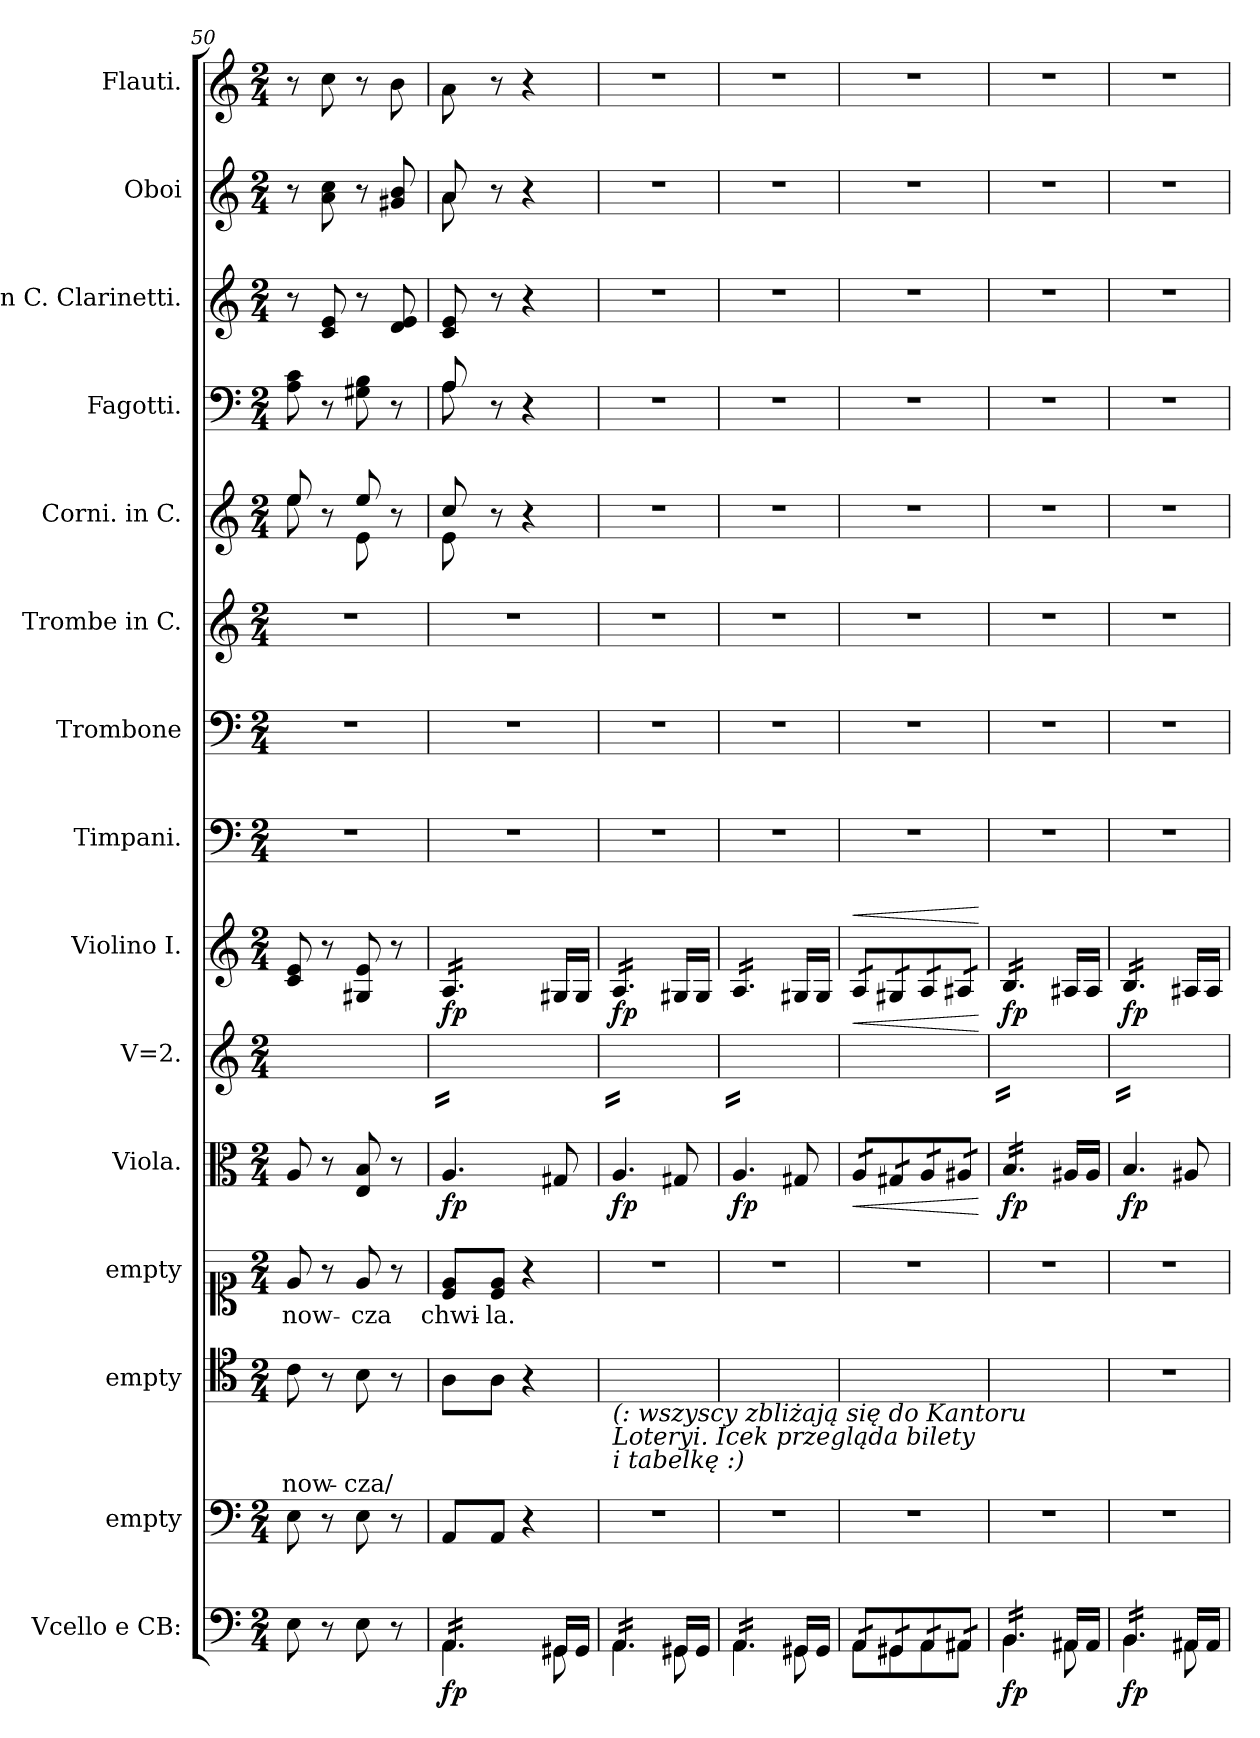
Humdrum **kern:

**kern	**dynam	**kern	**kern	**text	**kern	**text	**kern	**dynam	**kern	**dynam	**kern	**dynam	**kern	**kern	**kern	**kern	**kern	**kern	**kern	**kern
*part15	*part15	*part14	*part13	*part13	*part12	*part12	*part11	*part11	*part10	*part10	*part9	*part9	*part8	*part7	*part6	*part5	*part4	*part3	*part2	*part1
*staff15	*staff15	*staff14	*staff13	*staff13	*staff12	*staff12	*staff11	*staff11	*staff10	*staff10	*staff9	*staff9	*staff8	*staff7	*staff6	*staff5	*staff4	*staff3	*staff2	*staff1
*I"Vcello e CB:	*	*I"empty	*I"empty	*	*I"empty	*	*I"Viola.	*	*I"V=2.	*	*I"Violino I.	*	*I"Timpani.	*I"Trombone	*I"Trombe in C.	*I"Corni. in C.	*I"Fagotti.	*I"in C. Clarinetti.	*I"Oboi	*I"Flauti.
*I'Cb	*	*	*	*	*	*	*I'Vla	*	*	*	*I'Vln	*	*I'Timp	*I'Trb	*	*	*	*I'Cl	*I'Ob	*I'Fl
*clefF4	*	*clefF4	*clefC4	*	*clefC1	*	*clefC3	*	*clefG2	*	*clefG2	*	*clefF4	*clefF4	*clefG2	*clefG2	*clefF4	*clefG2	*clefG2	*clefG2
*k[]	*	*k[]	*k[]	*	*k[]	*	*k[]	*	*k[]	*	*k[]	*	*k[]	*k[]	*k[]	*k[]	*k[]	*k[]	*k[]	*k[]
*C:	*	*C:	*C:	*	*C:	*	*C:	*	*C:	*	*C:	*	*C:	*C:	*C:	*C:	*C:	*C:	*C:	*C:
*M2/4	*	*M2/4	*M2/4	*	*M2/4	*	*M2/4	*	*M2/4	*	*M2/4	*	*M2/4	*M2/4	*M2/4	*M2/4	*M2/4	*M2/4	*M2/4	*M2/4
=50	=50	=50	=50	=50	=50	=50	=50	=50	=50	=50	=50	=50	=50	=50	=50	=50	=50	=50	=50	=50
!	!	!	!	!LO:LY:i	!	!	!	!	!	!	!	!	!	!	!	!	!	!	!	!
*	*	*	*	*	*	*	*	*	*	*	*	*	*	*	*	*^	*	*	*	*
8E\	.	8E\	8c\	-now-	8e/	-now-	8A/	.	8cyy/ 8eyy/	.	8c/ 8e/	.	2r	2r	2r	8ee/	8ee\	8A\ 8c\	8r	8r	8r
8r	.	8r	8r	.	8r	.	8r	.	8ryy	.	8r	.	.	.	.	8r	8ryy	8r	8c/ 8e/	8a\ 8cc\	8cc\
!	!	!	!	!LO:LY:i	!	!	!	!	!	!	!	!	!	!	!	!	!	!	!	!	!
8E\	.	8E\	8B\	-cza/	8e/	-cza	8E/ 8B/	.	8G#Xyy/ 8eyy/	.	8G#X/ 8e/	.	.	.	.	8ee/	8e\	8G#X\ 8B\	8r	8r	8r
8r	.	8r	8r	.	8r	.	8r	.	8ryy	.	8r	.	.	.	.	8r	8ryy	8r	8d/ 8e/	8g#X/ 8b/	8b\
=51	=51	=51	=51	=51	=51	=51	=51	=51	=51	=51	=51	=51	=51	=51	=51	=51	=51	=51	=51	=51	=51
*^	*	*	*	*	*	*	*	*	*	*	*	*	*	*	*	*	*	*^	*	*^	*
*tremolo	*	*	*	*	*	*	*	*	*	*	*	*	*	*	*	*	*	*	*	*	*	*	*	*
*	*	*	*	*	*	*	*	*	*	*tremolo	*	*	*	*	*	*	*	*	*	*	*	*	*	*
*	*	*	*	*	*	*	*	*	*	*	*	*tremolo	*	*	*	*	*	*	*	*	*	*	*	*
16AA/LL	4.AA\	fp	8AA/L	8A\L	.	8c/ 8e/L	chwi-	4.A/	fp	16A/yyLL	.	16A/LL	fp	2r	2r	2r	8cc/	8e\	8A/	8A\	8c/ 8e/	8a/	8a\	8a\
16AA/	.	.	.	.	.	.	.	.	.	16A/yy	.	16A/	.	.	.	.	.	.	.	.	.	.	.	.
16AA/	.	.	8AA/J	8A\J	.	8c/ 8e/J	-la.	.	.	16A/yy	.	16A/	.	.	.	.	8r	4.ryy	8r	4.ryy	8r	8r	4.ryy	8r
16AA/	.	.	.	.	.	.	.	.	.	16A/yy	.	16A/	.	.	.	.	.	.	.	.	.	.	.	.
16AA/	.	.	4r	4r	.	4r	.	.	.	16A/yy	.	16A/	.	.	.	.	4r	.	4r	.	4r	4r	.	4r
16AA/JJ	.	.	.	.	.	.	.	.	.	16A/yyJJ	.	16A/JJ	.	.	.	.	.	.	.	.	.	.	.	.
*	*	*	*	*	*	*	*	*	*	*	*	*Xtremolo	*	*	*	*	*	*	*	*	*	*	*	*
*	*	*	*	*	*	*	*	*	*	*Xtremolo	*	*	*	*	*	*	*	*	*	*	*	*	*	*
*Xtremolo	*	*	*	*	*	*	*	*	*	*	*	*	*	*	*	*	*	*	*	*	*	*	*	*
16GG#X/LL	8GG#X\	.	.	.	.	.	.	8G#X/	.	16G#X/LLyy	.	16G#X/LL	.	.	.	.	.	.	.	.	.	.	.	.
16GG#/JJ	.	.	.	.	.	.	.	.	.	16G#/JJyy	.	16G#/JJ	.	.	.	.	.	.	.	.	.	.	.	.
*	*	*	*	*	*	*	*	*	*	*	*	*	*	*	*	*	*v	*v	*	*	*	*v	*v	*
*	*	*	*	*	*	*	*	*	*	*	*	*	*	*	*	*	*	*v	*v	*	*	*
=52	=52	=52	=52	=52	=52	=52	=52	=52	=52	=52	=52	=52	=52	=52	=52	=52	=52	=52	=52	=52	=52
!	!	!	!	!LO:TX:b:i:t=(&colon; wszyscy zbliżają się do Kantoru\nLoteryi. Icek przegląda bilety\ni tabelkę &colon;)	!	!	!	!	!	!	!	!	!	!	!	!	!	!	!	!	!
*tremolo	*	*	*	*	*	*	*	*	*	*	*	*	*	*	*	*	*	*	*	*	*
*	*	*	*	*	*	*	*	*	*	*tremolo	*	*	*	*	*	*	*	*	*	*	*
*	*	*	*	*	*	*	*	*	*	*	*	*tremolo	*	*	*	*	*	*	*	*	*
16AA/LL	4.AA\	.	2r	2ryy	.	2r	.	4.A/	fp	16A/yyLL	.	16A/LL	fp	2r	2r	2r	2r	2r	2r	2r	2r
16AA/	.	.	.	.	.	.	.	.	.	16A/yy	.	16A/	.	.	.	.	.	.	.	.	.
16AA/	.	.	.	.	.	.	.	.	.	16A/yy	.	16A/	.	.	.	.	.	.	.	.	.
16AA/	.	.	.	.	.	.	.	.	.	16A/yy	.	16A/	.	.	.	.	.	.	.	.	.
16AA/	.	.	.	.	.	.	.	.	.	16A/yy	.	16A/	.	.	.	.	.	.	.	.	.
16AA/JJ	.	.	.	.	.	.	.	.	.	16A/yyJJ	.	16A/JJ	.	.	.	.	.	.	.	.	.
*	*	*	*	*	*	*	*	*	*	*	*	*Xtremolo	*	*	*	*	*	*	*	*	*
*	*	*	*	*	*	*	*	*	*	*Xtremolo	*	*	*	*	*	*	*	*	*	*	*
*Xtremolo	*	*	*	*	*	*	*	*	*	*	*	*	*	*	*	*	*	*	*	*	*
16GG#X/LL	8GG#X\	.	.	.	.	.	.	8G#X/	.	16G#X/LLyy	.	16G#X/LL	.	.	.	.	.	.	.	.	.
16GG#/JJ	.	.	.	.	.	.	.	.	.	16G#/JJyy	.	16G#/JJ	.	.	.	.	.	.	.	.	.
=53	=53	=53	=53	=53	=53	=53	=53	=53	=53	=53	=53	=53	=53	=53	=53	=53	=53	=53	=53	=53	=53
*tremolo	*	*	*	*	*	*	*	*	*	*	*	*	*	*	*	*	*	*	*	*	*
*	*	*	*	*	*	*	*	*	*	*tremolo	*	*	*	*	*	*	*	*	*	*	*
*	*	*	*	*	*	*	*	*	*	*	*	*tremolo	*	*	*	*	*	*	*	*	*
16AA/LL	4.AA\	.	2r	2ryy	.	2r	.	4.A/	fp	16A/yyLL	.	16A/LL	.	2r	2r	2r	2r	2r	2r	2r	2r
16AA/	.	.	.	.	.	.	.	.	.	16A/yy	.	16A/	.	.	.	.	.	.	.	.	.
16AA/	.	.	.	.	.	.	.	.	.	16A/yy	.	16A/	.	.	.	.	.	.	.	.	.
16AA/	.	.	.	.	.	.	.	.	.	16A/yy	.	16A/	.	.	.	.	.	.	.	.	.
16AA/	.	.	.	.	.	.	.	.	.	16A/yy	.	16A/	.	.	.	.	.	.	.	.	.
16AA/JJ	.	.	.	.	.	.	.	.	.	16A/yyJJ	.	16A/JJ	.	.	.	.	.	.	.	.	.
*	*	*	*	*	*	*	*	*	*	*	*	*Xtremolo	*	*	*	*	*	*	*	*	*
*	*	*	*	*	*	*	*	*	*	*Xtremolo	*	*	*	*	*	*	*	*	*	*	*
*Xtremolo	*	*	*	*	*	*	*	*	*	*	*	*	*	*	*	*	*	*	*	*	*
16GG#X/LL	8GG#X\	.	.	.	.	.	.	8G#X/	.	16G#X/LLyy	.	16G#X/LL	.	.	.	.	.	.	.	.	.
16GG#/JJ	.	.	.	.	.	.	.	.	.	16G#/JJyy	.	16G#/JJ	.	.	.	.	.	.	.	.	.
=54	=54	=54	=54	=54	=54	=54	=54	=54	=54	=54	=54	=54	=54	=54	=54	=54	=54	=54	=54	=54	=54
!	!	!	!	!	!	!	!	!	!LO:HP:b	!	!LO:HP:a	!	!LO:HP:a	!	!	!	!	!	!	!	!
*tremolo	*	*	*	*	*	*	*	*	*	*	*	*	*	*	*	*	*	*	*	*	*
*	*	*	*	*	*	*	*	*tremolo	*	*	*	*	*	*	*	*	*	*	*	*	*
*	*	*	*	*	*	*	*	*	*	*tremolo	*	*	*	*	*	*	*	*	*	*	*
*	*	*	*	*	*	*	*	*	*	*	*	*tremolo	*	*	*	*	*	*	*	*	*
16AA/LL	8AA\L	.	2r	2ryy	.	2r	.	16A/LL	<	16A/yyLL	<	16A/LL	<	2r	2r	2r	2r	2r	2r	2r	2r
16AA/	.	.	.	.	.	.	.	16A/	.	16A/yy	.	16A/	.	.	.	.	.	.	.	.	.
16GG#X/	8GG#X\	.	.	.	.	.	.	16G#X/	.	16G#X/yy	.	16G#X/	.	.	.	.	.	.	.	.	.
16GG#X/	.	.	.	.	.	.	.	16G#X/	.	16G#X/yy	.	16G#X/	.	.	.	.	.	.	.	.	.
16AA/	8AA\	.	.	.	.	.	.	16A/	.	16A/yy	.	16A/	.	.	.	.	.	.	.	.	.
16AA/	.	.	.	.	.	.	.	16A/	.	16A/yy	.	16A/	.	.	.	.	.	.	.	.	.
16AA#X/	8AA#X\J	.	.	.	.	.	.	16A#X/	.	16A#X/yy	.	16A#X/	.	.	.	.	.	.	.	.	.
16AA#X/JJ	.	.	.	.	.	.	.	16A#X/JJ	.	16A#X/yyJJ	.	16A#X/JJ	.	.	.	.	.	.	.	.	.
*v	*v	*	*	*	*	*	*	*	*	*	*	*	*	*	*	*	*	*	*	*	*
.	.	.	.	.	.	.	.	[	.	[	.	[	.	.	.	.	.	.	.	.
=55	=55	=55	=55	=55	=55	=55	=55	=55	=55	=55	=55	=55	=55	=55	=55	=55	=55	=55	=55	=55
*^	*	*	*	*	*	*	*	*	*	*	*	*	*	*	*	*	*	*	*	*
16BB/LL	4.BB\	fp	2r	2ryy	.	2r	.	16B/LL	fp	16B/yyLL	.	16B/LL	fp	2r	2r	2r	2r	2r	2r	2r	2r
16BB/	.	.	.	.	.	.	.	16B/	.	16B/yy	.	16B/	.	.	.	.	.	.	.	.	.
16BB/	.	.	.	.	.	.	.	16B/	.	16B/yy	.	16B/	.	.	.	.	.	.	.	.	.
16BB/	.	.	.	.	.	.	.	16B/	.	16B/yy	.	16B/	.	.	.	.	.	.	.	.	.
16BB/	.	.	.	.	.	.	.	16B/	.	16B/yy	.	16B/	.	.	.	.	.	.	.	.	.
16BB/JJ	.	.	.	.	.	.	.	16B/JJ	.	16B/yyJJ	.	16B/JJ	.	.	.	.	.	.	.	.	.
*	*	*	*	*	*	*	*	*	*	*	*	*Xtremolo	*	*	*	*	*	*	*	*	*
*	*	*	*	*	*	*	*	*	*	*Xtremolo	*	*	*	*	*	*	*	*	*	*	*
*	*	*	*	*	*	*	*	*Xtremolo	*	*	*	*	*	*	*	*	*	*	*	*	*
*Xtremolo	*	*	*	*	*	*	*	*	*	*	*	*	*	*	*	*	*	*	*	*	*
16AA#X/LL	8AA#X\	.	.	.	.	.	.	16A#X/LL	.	16A#X/LLyy	.	16A#X/LL	.	.	.	.	.	.	.	.	.
16AA#/JJ	.	.	.	.	.	.	.	16A#/JJ	.	16A#/JJyy	.	16A#/JJ	.	.	.	.	.	.	.	.	.
=56	=56	=56	=56	=56	=56	=56	=56	=56	=56	=56	=56	=56	=56	=56	=56	=56	=56	=56	=56	=56	=56
*tremolo	*	*	*	*	*	*	*	*	*	*	*	*	*	*	*	*	*	*	*	*	*
*	*	*	*	*	*	*	*	*	*	*tremolo	*	*	*	*	*	*	*	*	*	*	*
*	*	*	*	*	*	*	*	*	*	*	*	*tremolo	*	*	*	*	*	*	*	*	*
16BB/LL	4.BB\	fp	2r	2r	.	2r	.	4.B/	fp	16B/yyLL	.	16B/LL	fp	2r	2r	2r	2r	2r	2r	2r	2r
16BB/	.	.	.	.	.	.	.	.	.	16B/yy	.	16B/	.	.	.	.	.	.	.	.	.
16BB/	.	.	.	.	.	.	.	.	.	16B/yy	.	16B/	.	.	.	.	.	.	.	.	.
16BB/	.	.	.	.	.	.	.	.	.	16B/yy	.	16B/	.	.	.	.	.	.	.	.	.
16BB/	.	.	.	.	.	.	.	.	.	16B/yy	.	16B/	.	.	.	.	.	.	.	.	.
16BB/JJ	.	.	.	.	.	.	.	.	.	16B/yyJJ	.	16B/JJ	.	.	.	.	.	.	.	.	.
*	*	*	*	*	*	*	*	*	*	*	*	*Xtremolo	*	*	*	*	*	*	*	*	*
*	*	*	*	*	*	*	*	*	*	*Xtremolo	*	*	*	*	*	*	*	*	*	*	*
*Xtremolo	*	*	*	*	*	*	*	*	*	*	*	*	*	*	*	*	*	*	*	*	*
16AA#X/LL	8AA#X\	.	.	.	.	.	.	8A#X/	.	16A#X/LLyy	.	16A#X/LL	.	.	.	.	.	.	.	.	.
16AA#/JJ	.	.	.	.	.	.	.	.	.	16A#/JJyy	.	16A#/JJ	.	.	.	.	.	.	.	.	.
*v	*v	*	*	*	*	*	*	*	*	*	*	*	*	*	*	*	*	*	*	*	*
=	=	=	=	=	=	=	=	=	=	=	=	=	=	=	=	=	=	=	=	=
*-	*-	*-	*-	*-	*-	*-	*-	*-	*-	*-	*-	*-	*-	*-	*-	*-	*-	*-	*-	*-
